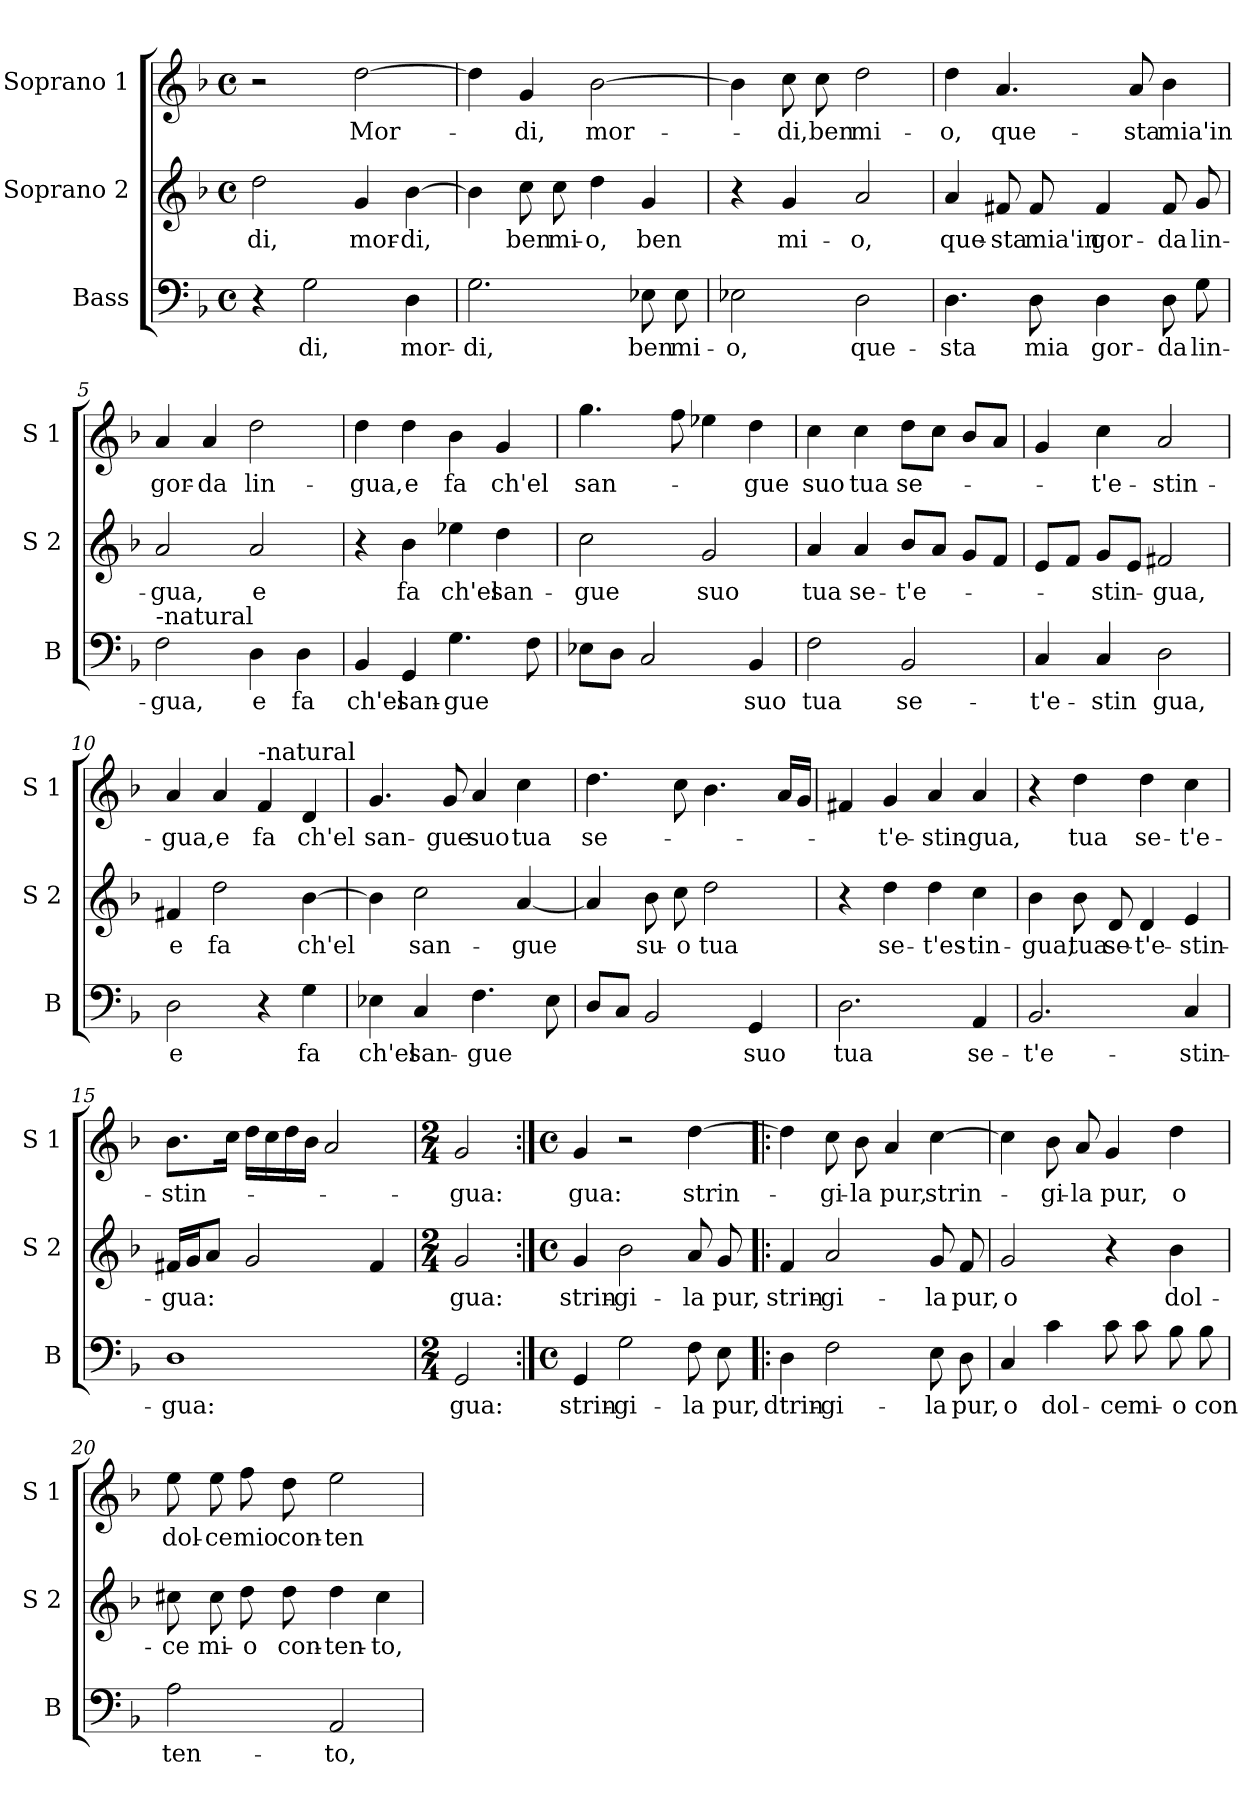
**kern	**text	**kern	**text	**kern	**text
*part3	*part3	*part2	*part2	*part1	*part1
*staff3	*staff3	*staff2	*staff2	*staff1	*staff1
*I"Bass	*	*I"Soprano 2	*	*I"Soprano 1	*
*I'B	*	*I'S 2	*	*I'S 1	*
*clefF4	*	*clefG2	*	*clefG2	*
*k[b-]	*	*k[b-]	*	*k[b-]	*
*F:	*	*F:	*	*F:	*
*M4/4	*	*M4/4	*	*M4/4	*
*met(c)	*	*met(c)	*	*met(c)	*
=1	=1	=1	=1	=1	=1
!	!	!	!LO:LY:b	!	!
4r	.	2dd\	di,	2r	.
!	!LO:LY:b	!	!	!	!
2G\	di,	.	.	.	.
!	!	!	!LO:LY:b	!	!LO:LY:b
.	.	4g/	mor-	[2dd\	Mor-
!	!LO:LY:b	!	!LO:LY:b	!	!
4D\	mor-	[4b-\	-di,	.	.
=2	=2	=2	=2	=2	=2
!	!LO:LY:b	!	!	!	!
2.G\	-di,	4b-\]	.	4dd\]	.
!	!	!	!LO:LY:b	!	!LO:LY:b
.	.	8cc\	ben	4g/	-di,
!	!	!	!LO:LY:b	!	!
.	.	8cc\	mi-	.	.
!	!	!	!LO:LY:b	!	!LO:LY:b
.	.	4dd\	-o,	[2b-\	mor-
!	!LO:LY:b	!	!LO:LY:b	!	!
8E-X\	ben	4g/	ben	.	.
!	!LO:LY:b	!	!	!	!
8E-\	mi-	.	.	.	.
=3	=3	=3	=3	=3	=3
!	!LO:LY:b	!	!	!	!
2E-X\	-o,	4r	.	4b-\]	.
!	!	!	!LO:LY:b	!	!LO:LY:b
.	.	4g/	mi-	8cc\	-di,
!	!	!	!	!	!LO:LY:b
.	.	.	.	8cc\	ben
!	!LO:LY:b	!	!LO:LY:b	!	!LO:LY:b
2D\	que-	2a/	-o,	2dd\	mi-
=4	=4	=4	=4	=4	=4
!	!LO:LY:b	!	!LO:LY:b	!	!LO:LY:b
4.D\	-sta	4a/	que-	4dd\	-o,
!	!	!	!LO:LY:b	!	!LO:LY:b
.	.	8f#X/	-sta	4.a/	que-
!	!LO:LY:b	!	!LO:LY:b	!	!
8D\	mia	8f#/	mia'in	.	.
!	!LO:LY:b	!	!LO:LY:b	!	!
4D\	gor-	4f#/	gor-	.	.
!	!	!	!	!	!LO:LY:b
.	.	.	.	8a/	-sta
!	!LO:LY:b	!	!LO:LY:b	!	!LO:LY:b
8D\	-da	8f#/	-da	4b-\	mia'in
!	!LO:LY:b	!	!LO:LY:b	!	!
8G\	lin-	8g/	lin-	.	.
=5	=5	=5	=5	=5	=5
!LO:TX:a:t=-natural	!	!	!	!	!
!	!LO:LY:b	!	!LO:LY:b	!	!LO:LY:b
2F\	-gua,	2a/	-gua,	4a/	gor-
!	!	!	!	!	!LO:LY:b
.	.	.	.	4a/	-da
!	!LO:LY:b	!	!LO:LY:b	!	!LO:LY:b
4D\	e	2a/	e	2dd\	lin-
!	!LO:LY:b	!	!	!	!
4D\	fa	.	.	.	.
!!LO:LB:g=z
=6	=6	=6	=6	=6	=6
!	!LO:LY:b	!	!	!	!LO:LY:b
4BB-/	ch'el	4r	.	4dd\	-gua,
!	!LO:LY:b	!	!LO:LY:b	!	!LO:LY:b
4GG/	san-	4b-\	fa	4dd\	e
!	!LO:LY:b	!	!LO:LY:b	!	!LO:LY:b
4.G\	-gue	4ee-X\	ch'el	4b-\	fa
!	!	!	!LO:LY:b	!	!LO:LY:b
.	.	4dd\	san-	4g/	ch'el
8F\	.	.	.	.	.
=7	=7	=7	=7	=7	=7
!	!	!	!LO:LY:b	!	!LO:LY:b
8E-X\L	.	2cc\	-gue	4.gg\	san-
8D\J	.	.	.	.	.
2C/	.	.	.	.	.
.	.	.	.	8ff\	.
!	!	!	!LO:LY:b	!	!
.	.	2g/	suo	4ee-X\	.
!	!LO:LY:b	!	!	!	!LO:LY:b
4BB-/	suo	.	.	4dd\	-gue
=8	=8	=8	=8	=8	=8
!	!LO:LY:b	!	!LO:LY:b	!	!LO:LY:b
2F\	tua	4a/	tua	4cc\	suo
!	!	!	!LO:LY:b	!	!LO:LY:b
.	.	4a/	se-	4cc\	tua
!	!LO:LY:b	!	!LO:LY:b	!	!LO:LY:b
2BB-/	se-	8b-/L	-t'e-	8dd\L	se-
.	.	8a/J	.	8cc\J	.
.	.	8g/L	.	8b-/L	.
.	.	8f/J	.	8a/J	.
=9	=9	=9	=9	=9	=9
!	!LO:LY:b	!	!	!	!
4C/	-t'e-	8e/L	.	4g/	.
.	.	8f/J	.	.	.
!	!LO:LY:b	!	!LO:LY:b	!	!LO:LY:b
4C/	-stin	8g/L	-stin-	4cc\	-t'e-
.	.	8e/J	.	.	.
!	!LO:LY:b	!	!LO:LY:b	!	!LO:LY:b
2D\	gua,	2f#X/	-gua,	2a/	-stin-
=10	=10	=10	=10	=10	=10
!	!LO:LY:b	!	!LO:LY:b	!	!LO:LY:b
2D\	e	4f#X/	e	4a/	-gua,
!	!	!	!LO:LY:b	!	!LO:LY:b
.	.	2dd\	fa	4a/	e
!	!	!	!	!LO:TX:a:t=-natural	!
!	!	!	!	!	!LO:LY:b
4r	.	.	.	4f/	fa
!	!LO:LY:b	!	!LO:LY:b	!	!LO:LY:b
4G\	fa	[4b-\	ch'el	4d/	ch'el
!!LO:LB:g=z
=11	=11	=11	=11	=11	=11
!	!LO:LY:b	!	!	!	!LO:LY:b
4E-X\	ch'el	4b-\]	.	4.g/	san-
!	!LO:LY:b	!	!LO:LY:b	!	!
4C/	san-	2cc\	san-	.	.
!	!	!	!	!	!LO:LY:b
.	.	.	.	8g/	-gue
!	!LO:LY:b	!	!	!	!LO:LY:b
4.F\	-gue	.	.	4a/	suo
!	!	!	!LO:LY:b	!	!LO:LY:b
.	.	[4a/	-gue	4cc\	tua
8E-\	.	.	.	.	.
=12	=12	=12	=12	=12	=12
!	!	!	!	!	!LO:LY:b
8D/L	.	4a/]	.	4.dd\	se-
8C/J	.	.	.	.	.
!	!	!	!LO:LY:b	!	!
2BB-/	.	8b-\	su-	.	.
!	!	!	!LO:LY:b	!	!
.	.	8cc\	-o	8cc\	.
!	!	!	!LO:LY:b	!	!
.	.	2dd\	tua	4.b-\	.
!	!LO:LY:b	!	!	!	!
4GG/	suo	.	.	.	.
.	.	.	.	16a/LL	.
.	.	.	.	16g/JJ	.
=13	=13	=13	=13	=13	=13
!	!LO:LY:b	!	!	!	!
2.D\	tua	4r	.	4f#X/	.
!	!	!	!LO:LY:b	!	!LO:LY:b
.	.	4dd\	se-	4g/	-t'e-
!	!	!	!LO:LY:b	!	!LO:LY:b
.	.	4dd\	-t'es-	4a/	-stin-
!	!LO:LY:b	!	!LO:LY:b	!	!LO:LY:b
4AA/	se-	4cc\	-tin-	4a/	-gua,
=14	=14	=14	=14	=14	=14
!	!LO:LY:b	!	!LO:LY:b	!	!
2.BB-/	-t'e-	4b-\	-gua,	4r	.
!	!	!	!LO:LY:b	!	!LO:LY:b
.	.	8b-\	tua	4dd\	tua
!	!	!	!LO:LY:b	!	!
.	.	8d/	se-	.	.
!	!	!	!LO:LY:b	!	!LO:LY:b
.	.	4d/	-t'e-	4dd\	se-
!	!LO:LY:b	!	!LO:LY:b	!	!LO:LY:b
4C/	-stin-	4e/	-stin-	4cc\	-t'e-
=15	=15	=15	=15	=15	=15
!	!LO:LY:b	!	!LO:LY:b	!	!LO:LY:b
1D	-gua:	16f#X/LL	-gua:	8.b-\L	-stin-
.	.	16g/J	.	.	.
.	.	8a/J	.	.	.
.	.	.	.	16cc\Jk	.
.	.	2g/	.	16dd\LL	.
.	.	.	.	16cc\	.
.	.	.	.	16dd\	.
.	.	.	.	16b-\JJ	.
.	.	.	.	2a/	.
.	.	4f#/	.	.	.
!!LO:PB:g=z
=16	=16	=16	=16	=16	=16
*M2/4	*	*M2/4	*	*M2/4	*
!	!LO:LY:b	!	!LO:LY:b	!	!LO:LY:b
2GG/	gua:	2g/	gua:	2g/	-gua:
=17:|!	=17:|!	=17:|!	=17:|!	=17:|!	=17:|!
*M4/4	*	*M4/4	*	*M4/4	*
*met(c)	*	*met(c)	*	*met(c)	*
!	!LO:LY:b	!	!LO:LY:b	!	!LO:LY:b
4GG/	strin-	4g/	strin-	4g/	gua:
!	!LO:LY:b	!	!LO:LY:b	!	!
2G\	-gi-	2b-\	-gi-	2r	.
!	!LO:LY:b	!	!LO:LY:b	!	!LO:LY:b
8F\	-la	8a/	-la	[4dd\	strin-
!	!LO:LY:b	!	!LO:LY:b	!	!
8E\	pur,	8g/	pur,	.	.
=18!|:	=18!|:	=18!|:	=18!|:	=18!|:	=18!|:
!	!LO:LY:b	!	!LO:LY:b	!	!
4D\	dtrin-	4f/	strin-	4dd\]	.
!	!LO:LY:b	!	!LO:LY:b	!	!LO:LY:b
2F\	-gi-	2a/	-gi-	8cc\	-gi-
!	!	!	!	!	!LO:LY:b
.	.	.	.	8b-\	-la
!	!	!	!	!	!LO:LY:b
.	.	.	.	4a/	pur,
!	!LO:LY:b	!	!LO:LY:b	!	!LO:LY:b
8E\	-la	8g/	-la	[4cc\	strin-
!	!LO:LY:b	!	!LO:LY:b	!	!
8D\	pur,	8f/	pur,	.	.
=19	=19	=19	=19	=19	=19
!	!LO:LY:b	!	!LO:LY:b	!	!
4C/	o	2g/	o	4cc\]	.
!	!LO:LY:b	!	!	!	!LO:LY:b
4c\	dol-	.	.	8b-\	-gi-
!	!	!	!	!	!LO:LY:b
.	.	.	.	8a/	-la
!	!LO:LY:b	!	!	!	!LO:LY:b
8c\	-ce	4r	.	4g/	pur,
!	!LO:LY:b	!	!	!	!
8c\	mi-	.	.	.	.
!	!LO:LY:b	!	!LO:LY:b	!	!LO:LY:b
8B-\	-o	4b-\	dol-	4dd\	o
!	!LO:LY:b	!	!	!	!
8B-\	con	.	.	.	.
=20	=20	=20	=20	=20	=20
!	!LO:LY:b	!	!LO:LY:b	!	!LO:LY:b
2A\	ten-	8cc#X\	-ce	8ee\	dol-
!	!	!	!LO:LY:b	!	!LO:LY:b
.	.	8cc#\	mi-	8ee\	-ce
!	!	!	!LO:LY:b	!	!LO:LY:b
.	.	8dd\	-o	8ff\	mio
!	!	!	!LO:LY:b	!	!LO:LY:b
.	.	8dd\	con-	8dd\	con-
!	!LO:LY:b	!	!LO:LY:b	!	!LO:LY:b
2AA/	-to,	4dd\	-ten-	2ee\	-ten-
!	!	!	!LO:LY:b	!	!
.	.	4cc#\	-to,	.	.
=	=	=	=	=	=
*-	*-	*-	*-	*-	*-
